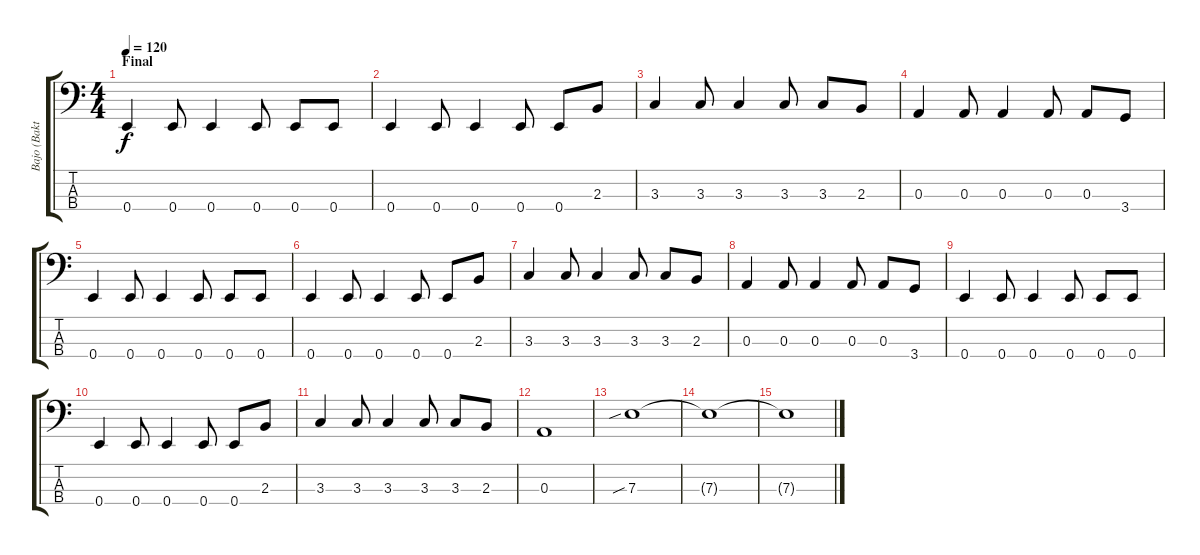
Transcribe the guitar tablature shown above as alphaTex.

\track ("Bajo (Baktrik)" "Bajo (Bakt") {instrument electricbasspick}
\staff {score tabs}
\tuning (G2 D2 A1 E1) {hide}
\ts (4 4)
\section ("" "Final")
\tempo 120
\clef f4
\ks c
0.4.4{dy f} 0.4.8 0.4.4 0.4.8 0.4.8 0.4.8 |
0.4.4 0.4.8 0.4.4 0.4.8 0.4.8 2.3.8 |
3.3.4 3.3.8 3.3.4 3.3.8 3.3.8 2.3.8 |
0.3.4 0.3.8 0.3.4 0.3.8 0.3.8 3.4.8 |
0.4.4 0.4.8 0.4.4 0.4.8 0.4.8 0.4.8 |
0.4.4 0.4.8 0.4.4 0.4.8 0.4.8 2.3.8 |
3.3.4 3.3.8 3.3.4 3.3.8 3.3.8 2.3.8 |
0.3.4 0.3.8 0.3.4 0.3.8 0.3.8 3.4.8 |
0.4.4 0.4.8 0.4.4 0.4.8 0.4.8 0.4.8 |
0.4.4 0.4.8 0.4.4 0.4.8 0.4.8 2.3.8 |
3.3.4 3.3.8 3.3.4 3.3.8 3.3.8 2.3.8 |
0.3.1 |
7.3{sib}.1 |
7.3{t}.1{volume 0} |
7.3{t}.1
